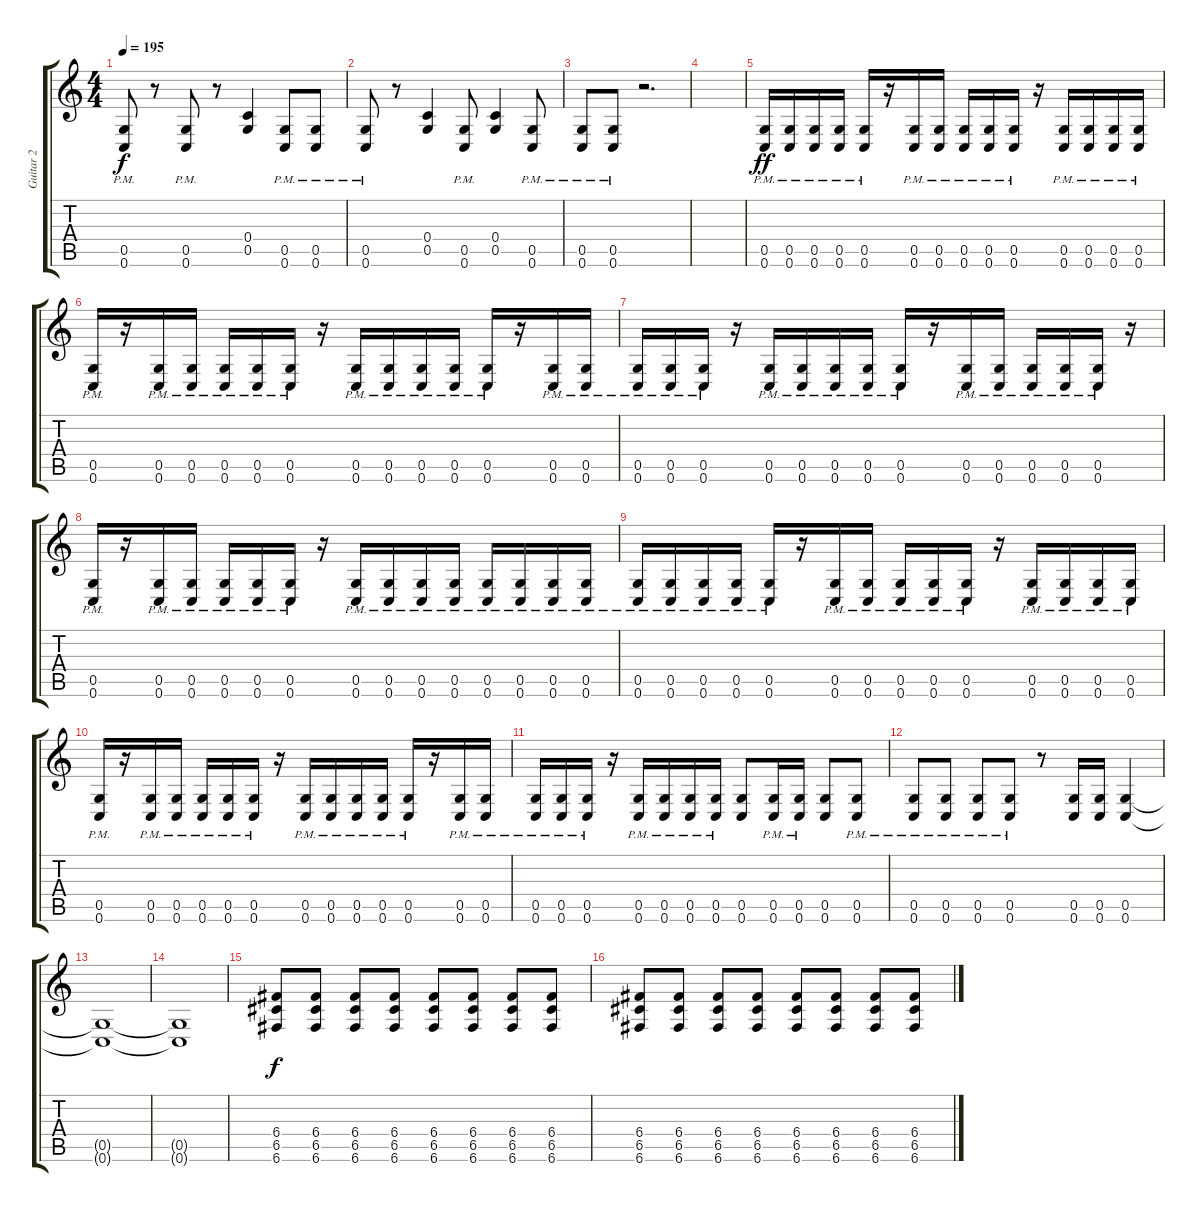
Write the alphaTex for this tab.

\track ("Guitar 2" "Guitar 2") {instrument distortionguitar}
\staff {score tabs}
\tuning (D4 A3 F3 C3 G2 C2) {hide}
\ts (4 4)
\tempo 195
\clef g2
\ks c
(0.5{pm} 0.6{pm}).8{dy f} r.8 (0.5{pm} 0.6{pm}).8 r.8 (0.4 0.5).4 (0.5{pm} 0.6{pm}).8 (0.5{pm} 0.6{pm}).8 |
(0.5{pm} 0.6{pm}).8 r.8 (0.4 0.5).4 (0.5{pm} 0.6{pm}).8 (0.4 0.5).4 (0.5{pm} 0.6{pm}).8 |
(0.5{pm} 0.6{pm}).8 (0.5{pm} 0.6{pm}).8 r.2{d} |
|
(0.5{pm} 0.6{pm}).16{dy ff} (0.5{pm} 0.6{pm}).16 (0.5{pm} 0.6{pm}).16 (0.5{pm} 0.6{pm}).16 (0.5{pm} 0.6{pm}).16 r.16 (0.5{pm} 0.6{pm}).16 (0.5{pm} 0.6{pm}).16 (0.5{pm} 0.6{pm}).16 (0.5{pm} 0.6{pm}).16 (0.5{pm} 0.6{pm}).16 r.16 (0.5{pm} 0.6{pm}).16 (0.5{pm} 0.6{pm}).16 (0.5{pm} 0.6{pm}).16 (0.5{pm} 0.6{pm}).16 |
(0.5{pm} 0.6{pm}).16 r.16 (0.5{pm} 0.6{pm}).16 (0.5{pm} 0.6{pm}).16 (0.5{pm} 0.6{pm}).16 (0.5{pm} 0.6{pm}).16 (0.5{pm} 0.6{pm}).16 r.16 (0.5{pm} 0.6{pm}).16 (0.5{pm} 0.6{pm}).16 (0.5{pm} 0.6{pm}).16 (0.5{pm} 0.6{pm}).16 (0.5{pm} 0.6{pm}).16 r.16 (0.5{pm} 0.6{pm}).16 (0.5{pm} 0.6{pm}).16 |
(0.5{pm} 0.6{pm}).16 (0.5{pm} 0.6{pm}).16 (0.5{pm} 0.6{pm}).16 r.16 (0.5{pm} 0.6{pm}).16 (0.5{pm} 0.6{pm}).16 (0.5{pm} 0.6{pm}).16 (0.5{pm} 0.6{pm}).16 (0.5{pm} 0.6{pm}).16 r.16 (0.5{pm} 0.6{pm}).16 (0.5{pm} 0.6{pm}).16 (0.5{pm} 0.6{pm}).16 (0.5{pm} 0.6{pm}).16 (0.5{pm} 0.6{pm}).16 r.16 |
(0.5{pm} 0.6{pm}).16 r.16 (0.5{pm} 0.6{pm}).16 (0.5{pm} 0.6{pm}).16 (0.5{pm} 0.6{pm}).16 (0.5{pm} 0.6{pm}).16 (0.5{pm} 0.6{pm}).16 r.16 (0.5{pm} 0.6{pm}).16 (0.5{pm} 0.6{pm}).16 (0.5{pm} 0.6{pm}).16 (0.5{pm} 0.6{pm}).16 (0.5{pm} 0.6{pm}).16 (0.5{pm} 0.6{pm}).16 (0.5{pm} 0.6{pm}).16 (0.5{pm} 0.6{pm}).16 |
(0.5{pm} 0.6{pm}).16 (0.5{pm} 0.6{pm}).16 (0.5{pm} 0.6{pm}).16 (0.5{pm} 0.6{pm}).16 (0.5{pm} 0.6{pm}).16 r.16 (0.5{pm} 0.6{pm}).16 (0.5{pm} 0.6{pm}).16 (0.5{pm} 0.6{pm}).16 (0.5{pm} 0.6{pm}).16 (0.5{pm} 0.6{pm}).16 r.16 (0.5{pm} 0.6{pm}).16 (0.5{pm} 0.6{pm}).16 (0.5{pm} 0.6{pm}).16 (0.5{pm} 0.6{pm}).16 |
(0.5{pm} 0.6{pm}).16 r.16 (0.5{pm} 0.6{pm}).16 (0.5{pm} 0.6{pm}).16 (0.5{pm} 0.6{pm}).16 (0.5{pm} 0.6{pm}).16 (0.5{pm} 0.6{pm}).16 r.16 (0.5{pm} 0.6{pm}).16 (0.5{pm} 0.6{pm}).16 (0.5{pm} 0.6{pm}).16 (0.5{pm} 0.6{pm}).16 (0.5{pm} 0.6{pm}).16 r.16 (0.5{pm} 0.6{pm}).16 (0.5{pm} 0.6{pm}).16 |
(0.5{pm} 0.6{pm}).16 (0.5{pm} 0.6{pm}).16 (0.5{pm} 0.6{pm}).16 r.16 (0.5{pm} 0.6{pm}).16 (0.5{pm} 0.6{pm}).16 (0.5{pm} 0.6{pm}).16 (0.5{pm} 0.6{pm}).16 (0.5 0.6).8 (0.5{pm} 0.6{pm}).16 (0.5{pm} 0.6{pm}).16 (0.5 0.6).8 (0.5{pm} 0.6{pm}).8 |
(0.5{pm} 0.6{pm}).8 (0.5{pm} 0.6{pm}).8 (0.5{pm} 0.6{pm}).8 (0.5{pm} 0.6{pm}).8 r.8 (0.5 0.6).16 (0.5 0.6).16 (0.5 0.6).4 |
(0.5{t} 0.6{t}).1 |
(0.5{t} 0.6{t}).1 |
(6.4 6.5 6.6).8{dy f} (6.4 6.5 6.6).8 (6.4 6.5 6.6).8 (6.4 6.5 6.6).8 (6.4 6.5 6.6).8 (6.4 6.5 6.6).8 (6.4 6.5 6.6).8 (6.4 6.5 6.6).8 |
(6.4 6.5 6.6).8 (6.4 6.5 6.6).8 (6.4 6.5 6.6).8 (6.4 6.5 6.6).8 (6.4 6.5 6.6).8 (6.4 6.5 6.6).8 (6.4 6.5 6.6).8 (6.4 6.5 6.6).8
